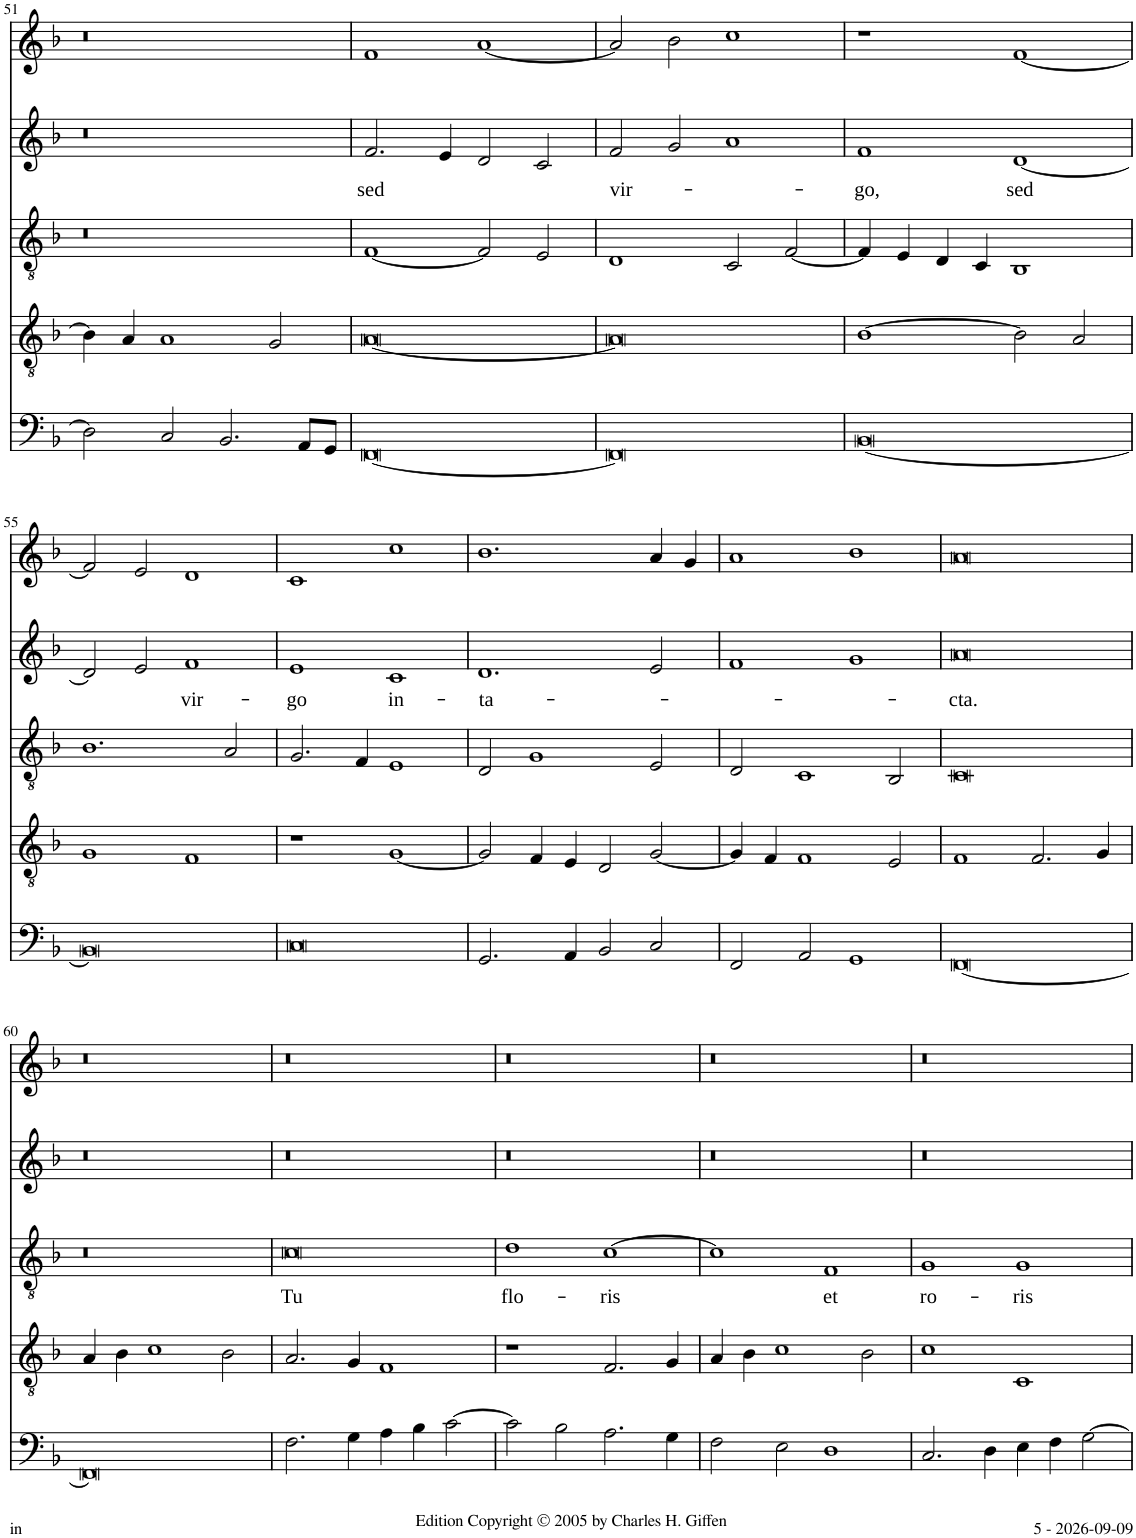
**kern	**kern	**kern	**text	**kern	**text	**kern
*part5	*part4	*part3	*part3	*part2	*part2	*part1
*staff5	*staff4	*staff3	*staff3	*staff2	*staff2	*staff1
*I"Bass	*I"Tenor 2	*I"Tenor 1	*	*I"Alto	*	*I"Soprano
*I'B	*I'T	*I'T	*	*	*	*I'S
!!LO:PB:g=z
*clefF4	*clefGv2	*clefGv2	*	*clefG2	*	*clefG2
*k[b-]	*k[b-]	*k[b-]	*	*k[b-]	*	*k[b-]
*M2/1	*M2/1	*M2/1	*	*M2/1	*	*M2/1
=51	=51	=51	=51	=51	=51	=51
2D\]	4B-\]	0r	.	0r	.	0r
.	4A/	.	.	.	.	.
2C/	1A	.	.	.	.	.
2.BB-/	.	.	.	.	.	.
.	2G/	.	.	.	.	.
8AA/L	.	.	.	.	.	.
8GG/J	.	.	.	.	.	.
=52	=52	=52	=52	=52	=52	=52
!	!	!	!	!	!LO:LY:b	!
[0FF	[0A	[1F	.	2.f/	sed	1f
.	.	.	.	4e/	.	.
.	.	2F/]	.	2d/	.	[1a
.	.	2E/	.	2c/	.	.
=53	=53	=53	=53	=53	=53	=53
!	!	!	!	!	!LO:LY:b	!
0FF]	0A]	1D	.	2f/	vir-	2a/]
.	.	.	.	2g/	.	2b-\
.	.	2C/	.	1a	.	1cc
.	.	[2F/	.	.	.	.
=54	=54	=54	=54	=54	=54	=54
!	!	!	!	!	!LO:LY:b	!
[0BB-	[1B-	4F/]	.	1f	-go,	1r
.	.	4E/	.	.	.	.
.	.	4D/	.	.	.	.
.	.	4C/	.	.	.	.
!	!	!	!	!	!LO:LY:b	!
.	2B-\]	1BB-	.	[1d	sed	[1f
.	2A/	.	.	.	.	.
!!LO:LB:g=z
=55	=55	=55	=55	=55	=55	=55
0BB-]	1G	1.B-	.	2d/]	.	2f/]
.	.	.	.	2e/	.	2e/
!	!	!	!	!	!LO:LY:b	!
.	1F	.	.	1f	vir-	1d
.	.	2A/	.	.	.	.
=56	=56	=56	=56	=56	=56	=56
!	!	!	!	!	!LO:LY:b	!
0C	1r	2.G/	.	1e	-go	1c
.	.	4F/	.	.	.	.
!	!	!	!	!	!LO:LY:b	!
.	[1G	1E	.	1c	in-	1cc
=57	=57	=57	=57	=57	=57	=57
!	!	!	!	!	!LO:LY:b	!
2.GG/	2G/]	2D/	.	1.d	-ta-	1.b-
.	4F/	1G	.	.	.	.
4AA/	4E/	.	.	.	.	.
2BB-/	2D/	.	.	.	.	.
2C/	[2G/	2E/	.	2e/	.	4a/
.	.	.	.	.	.	4g/
=58	=58	=58	=58	=58	=58	=58
2FF/	4G/]	2D/	.	1f	.	1a
.	4F/	.	.	.	.	.
2AA/	1F	1C	.	.	.	.
1GG	.	.	.	1g	.	1b-
.	2E/	2BB-/	.	.	.	.
=59	=59	=59	=59	=59	=59	=59
!	!	!	!	!	!LO:LY:b	!
[0FF	1F	0C	.	0a	-cta.	0a
.	2.F/	.	.	.	.	.
.	4G/	.	.	.	.	.
!!LO:LB:g=z
=60	=60	=60	=60	=60	=60	=60
0FF]	4A/	0r	.	0r	.	0r
.	4B-\	.	.	.	.	.
.	1c	.	.	.	.	.
.	2B-\	.	.	.	.	.
=61	=61	=61	=61	=61	=61	=61
!	!	!	!LO:LY:b	!	!	!
2.F\	2.A/	0c	Tu	0r	.	0r
4G\	4G/	.	.	.	.	.
4A\	1F	.	.	.	.	.
4B-\	.	.	.	.	.	.
[2c\	.	.	.	.	.	.
=62	=62	=62	=62	=62	=62	=62
!	!	!	!LO:LY:b	!	!	!
2c\]	1r	1d	flo-	0r	.	0r
2B-\	.	.	.	.	.	.
!	!	!	!LO:LY:b	!	!	!
2.A\	2.F/	[1c	-ris	.	.	.
4G\	4G/	.	.	.	.	.
=63	=63	=63	=63	=63	=63	=63
2F\	4A/	1c]	.	0r	.	0r
.	4B-\	.	.	.	.	.
2E\	1c	.	.	.	.	.
!	!	!	!LO:LY:b	!	!	!
1D	.	1F	et	.	.	.
.	2B-\	.	.	.	.	.
=64	=64	=64	=64	=64	=64	=64
!	!	!	!LO:LY:b	!	!	!
2.C/	1c	1G	ro-	0r	.	0r
4D\	.	.	.	.	.	.
!	!	!	!LO:LY:b	!	!	!
4E\	1C	1G	-ris	.	.	.
4F\	.	.	.	.	.	.
[2G\	.	.	.	.	.	.
=	=	=	=	=	=	=
*-	*-	*-	*-	*-	*-	*-
